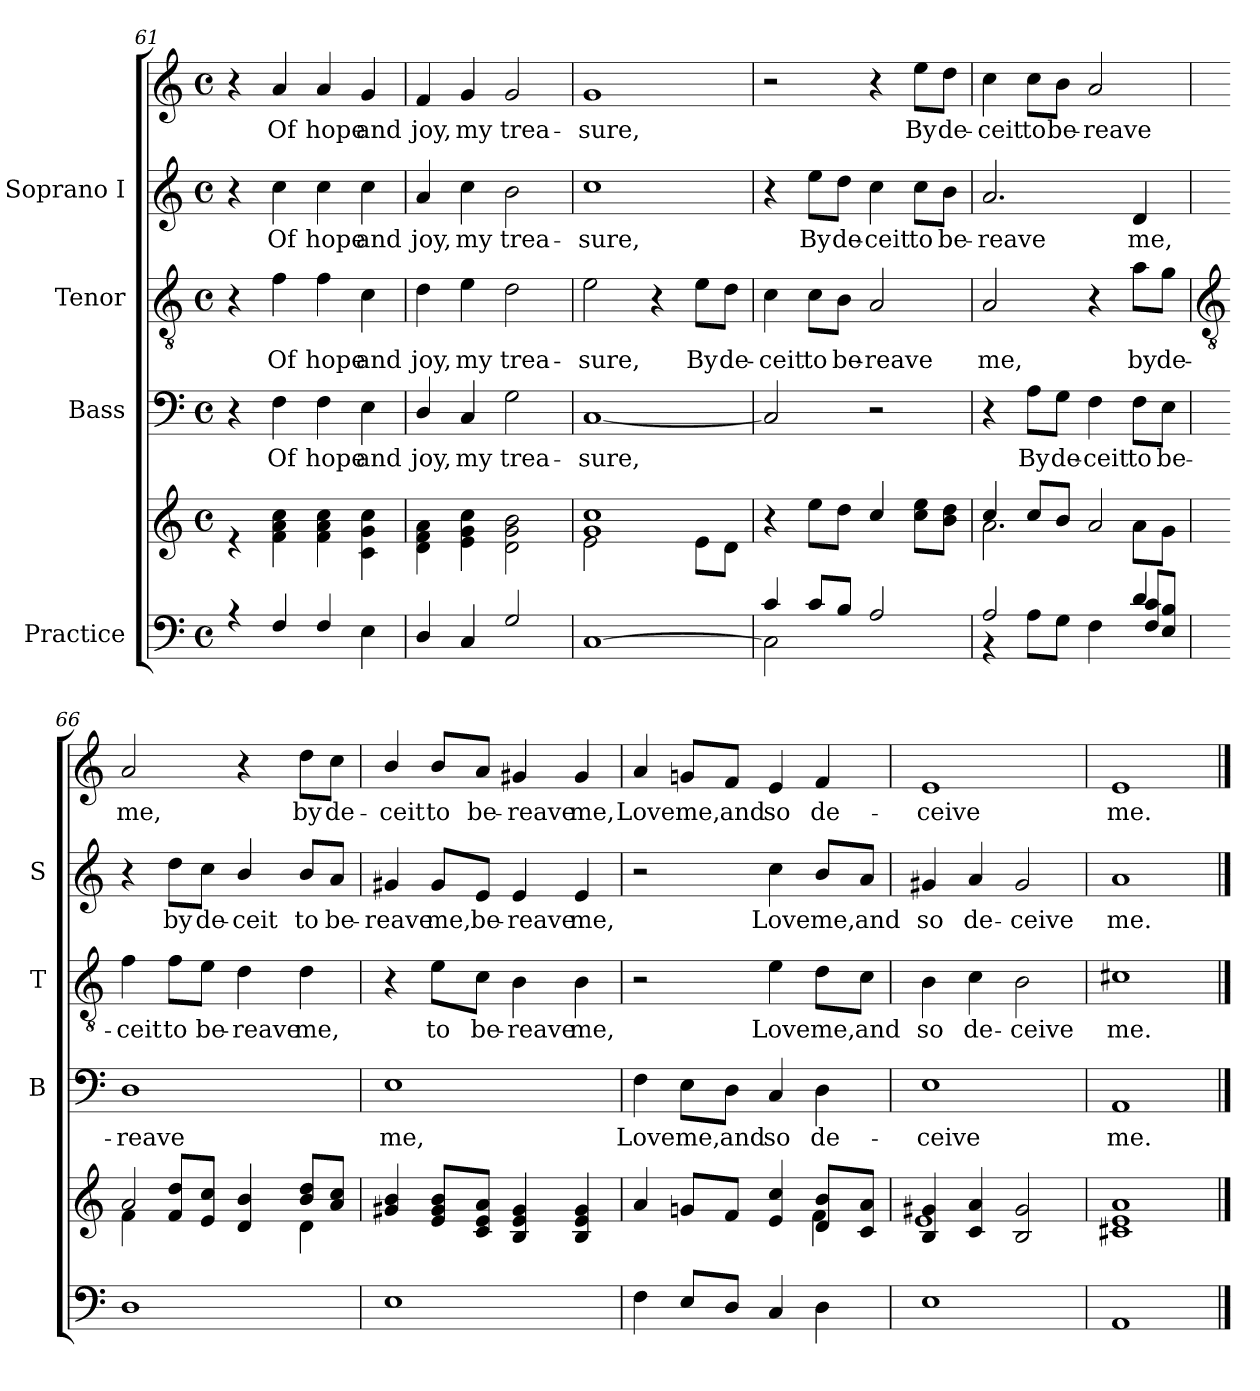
**kern	**kern	**kern	**text	**kern	**text	**kern	**text	**kern	**text
*part4	*part4	*part3	*part3	*part2	*part2	*part1	*part1	*part1	*part1
*staff6	*staff5	*staff4	*staff4	*staff3	*staff3	*staff2	*staff2	*staff1	*staff1
*I"Practice	*	*I"Bass	*	*I"Tenor	*	*I"Soprano I	*	*	*
*	*	*I'B	*	*I'T	*	*I'S	*	*	*
*clefF4	*clefG2	*clefF4	*	*clefGv2	*	*clefG2	*	*clefG2	*
*k[]	*k[]	*k[]	*	*k[]	*	*k[]	*	*k[]	*
*C:	*C:	*C:	*	*C:	*	*C:	*	*C:	*
*M4/4	*M4/4	*M4/4	*	*M4/4	*	*M4/4	*	*M4/4	*
*met(c)	*met(c)	*met(c)	*	*met(c)	*	*met(c)	*	*met(c)	*
=61	=61	=61	=61	=61	=61	=61	=61	=61	=61
*^	*^	*	*	*	*	*	*	*	*
4r	1ryy	1ryy	4r	4r	.	4r	.	4r	.	4r	.
!	!	!	!	!	!LO:LY:b	!	!LO:LY:b	!	!LO:LY:b	!	!LO:LY:b
4F	.	.	4f\ 4a\ 4cc\	4F	Of	4f	Of	4cc\	Of	4a	Of
!	!	!	!	!	!LO:LY:b	!	!LO:LY:b	!	!LO:LY:b	!	!LO:LY:b
4F	.	.	4f\ 4a\ 4cc\	4F	hope	4f	hope	4cc\	hope	4a	hope
!	!	!	!	!	!LO:LY:b	!	!LO:LY:b	!	!LO:LY:b	!	!LO:LY:b
4E\	.	.	4c 4g 4cc	4E\	and	4c	and	4cc\	and	4g	and
=62	=62	=62	=62	=62	=62	=62	=62	=62	=62	=62	=62
!	!	!	!	!	!LO:LY:b	!	!LO:LY:b	!	!LO:LY:b	!	!LO:LY:b
4D/	1ryy	1ryy	4d 4f 4a	4D/	joy,	4d	joy,	4a	-joy,	4f	joy,
!	!	!	!	!	!LO:LY:b	!	!LO:LY:b	!	!LO:LY:b	!	!LO:LY:b
4C	.	.	4e 4g 4cc	4C	my	4e	my	4cc\	my	4g	my
!	!	!	!	!	!LO:LY:b	!	!LO:LY:b	!	!LO:LY:b	!	!LO:LY:b
2G	.	.	2d 2g 2b	2G	trea-	2d	trea-	2b	trea-	2g	trea-
=63	=63	=63	=63	=63	=63	=63	=63	=63	=63	=63	=63
*	*	*	*^	*	*	*	*	*	*	*	*
!	!	!	!	!	!	!LO:LY:b	!	!LO:LY:b	!	!LO:LY:b	!	!LO:LY:b
2ryy	[1C\	1ryy	1g 1cc	2e\	[1C	-sure,	2e	-sure,	1cc	sure,	1g	-sure,
4ryy	.	.	.	4ryy	.	.	4r	.	.	.	.	.
!	!	!	!	!	!	!	!	!LO:LY:b	!	!	!	!
4ryy	.	.	.	8e\L	.	.	8e\L	By	.	.	.	.
!	!	!	!	!	!	!	!	!LO:LY:b	!	!	!	!
.	.	.	.	8d\J	.	.	8d\J	de-	.	.	.	.
=64	=64	=64	=64	=64	=64	=64	=64	=64	=64	=64	=64	=64
!	!	!	!	!	!	!	!	!LO:LY:b	!	!	!	!
*	*	*	*v	*v	*	*	*	*	*	*	*	*
4c/	2C\]	2ryy	4r	2C]	.	4c\	-ceit	4r	.	2r	.
!	!	!	!	!	!	!	!LO:LY:b	!	!LO:LY:b	!	!
8c/L	.	.	8eeL	.	.	8c\L	to	8ee\L	-By	.	.
!	!	!	!	!	!	!	!LO:LY:b	!	!LO:LY:b	!	!
8B/J	.	.	8ddJ	.	.	8B\J	be-	8dd\J	de-	.	.
!	!	!	!	!	!	!	!LO:LY:b	!	!LO:LY:b	!	!
2A/	2ryy	4ryy	4cc/	2r	.	2A	-reave	4cc\	-ceit	4r	.
!	!	!	!	!	!	!	!	!	!LO:LY:b	!	!LO:LY:b
.	.	4ryy	8cc\ 8ee\L	.	.	.	.	8cc\L	to	8ee\L	By
!	!	!	!	!	!	!	!	!	!LO:LY:b	!	!LO:LY:b
.	.	.	8b\ 8dd\J	.	.	.	.	8b\J	be-	8dd\J	de-
=65	=65	=65	=65	=65	=65	=65	=65	=65	=65	=65	=65
!	!	!	!	!	!	!	!LO:LY:b	!	!LO:LY:b	!	!LO:LY:b
2A/	4r	4cc/	2.a\	4r	.	2A	me,	2.a	reave	4cc\	-ceit
!	!	!	!	!	!LO:LY:b	!	!	!	!	!	!LO:LY:b
.	8A\L	8cc/L	.	8A\L	By	.	.	.	.	8cc\L	to
!	!	!	!	!	!LO:LY:b	!	!	!	!	!	!LO:LY:b
.	8G\J	8b/J	.	8G\J	de-	.	.	.	.	8b\J	be-
!	!	!	!	!	!LO:LY:b	!	!	!	!	!	!LO:LY:b
4ryy	4F\	2a	.	4F	-ceit	4r	.	.	.	2a	-reave
!	!	!	!	!	!LO:LY:b	!	!LO:LY:b	!	!LO:LY:b	!	!
4d/	8F\ 8c\L	.	8a\L	8F\L	to	8a\L	by	4d	me,	.	.
!	!	!	!	!	!LO:LY:b	!	!LO:LY:b	!	!	!	!
.	8E/ 8B/J	.	8g\J	8E\J	be-	8g\J	de-	.	.	.	.
*v	*v	*	*	*	*	*	*	*	*	*	*
!!LO:LB:g=z
=66	=66	=66	=66	=66	=66	=66	=66	=66	=66	=66
*	*	*	*	*	*clefGv2	*	*	*	*	*
*^	*	*	*	*	*	*	*	*	*	*
!	!	!	!	!	!LO:LY:b	!	!LO:LY:b	!	!	!	!LO:LY:b
*v	*v	*	*	*	*	*	*	*	*	*	*
1D	2a/	4f\	1D	-reave	4f	-ceit	4r	.	2a	me,
!	!	!	!	!	!	!LO:LY:b	!	!LO:LY:b	!	!
.	.	8f\ 8dd\L	.	.	8f\L	to	8dd\L	-by	.	.
!	!	!	!	!	!	!LO:LY:b	!	!LO:LY:b	!	!
.	.	8e/ 8cc/J	.	.	8e\J	be-	8cc\J	de-	.	.
!	!	!	!	!	!	!LO:LY:b	!	!LO:LY:b	!	!
.	4d/ 4b/	4ryy	.	.	4d	-reave	4b/	-ceit	4r	.
!	!	!	!	!	!	!LO:LY:b	!	!LO:LY:b	!	!LO:LY:b
.	8b/ 8dd/L	4d\	.	.	4d	me,	8b/L	to	8dd\L	by
!	!	!	!	!	!	!	!	!LO:LY:b	!	!LO:LY:b
.	8a/ 8cc/J	.	.	.	.	.	8a/J	be-	8cc\J	de-
=67	=67	=67	=67	=67	=67	=67	=67	=67	=67	=67
!	!	!	!	!LO:LY:b	!	!	!	!LO:LY:b	!	!LO:LY:b
1E	4g#X/ 4b/	1ryy	1E	me,	4r	.	4g#X	reave	4b/	-ceit
!	!	!	!	!	!	!LO:LY:b	!	!LO:LY:b	!	!LO:LY:b
.	8e/ 8g#/ 8b/L	.	.	.	8e\L	to	8g#/L	me,	8b/L	to
!	!	!	!	!	!	!LO:LY:b	!	!LO:LY:b	!	!LO:LY:b
.	8c/ 8e/ 8a/J	.	.	.	8c\J	be-	8e/J	be-	8a/J	be-
!	!	!	!	!	!	!LO:LY:b	!	!LO:LY:b	!	!LO:LY:b
.	4B/ 4e/ 4g#/	.	.	.	4B	-reave	4e	-reave	4g#X	-reave
!	!	!	!	!	!	!LO:LY:b	!	!LO:LY:b	!	!LO:LY:b
.	4B/ 4e/ 4g#/	.	.	.	4B	me,	4e	me,	4g#	me,
=68	=68	=68	=68	=68	=68	=68	=68	=68	=68	=68
!	!	!	!	!LO:LY:b	!	!	!	!	!	!LO:LY:b
4F	4a/	2ryy	4F	Love	2r	.	2r	.	4a	Love
!	!	!	!	!LO:LY:b	!	!	!	!	!	!LO:LY:b
8E/L	8gnL	.	8E\L	me,	.	.	.	.	8gn/L	me,
!	!	!	!	!LO:LY:b	!	!	!	!	!	!LO:LY:b
8DJ	8fJ	.	8D\J	and	.	.	.	.	8f/J	and
!	!	!	!	!LO:LY:b	!	!LO:LY:b	!	!LO:LY:b	!	!LO:LY:b
4C	4e/ 4cc/	4ryy	4C	so	4e	Love	4cc\	-Love	4e	so
!	!	!	!	!LO:LY:b	!	!LO:LY:b	!	!LO:LY:b	!	!LO:LY:b
4D	8d/ 8b/L	4f\	4D	de-	8d\L	me,	8b/L	me,	4f	de-
!	!	!	!	!	!	!LO:LY:b	!	!LO:LY:b	!	!
.	8c/ 8a/J	.	.	.	8c\J	and	8a/J	and	.	.
=69	=69	=69	=69	=69	=69	=69	=69	=69	=69	=69
!	!	!	!	!LO:LY:b	!	!LO:LY:b	!	!LO:LY:b	!	!LO:LY:b
1E	4B/ 4g#X/	1e\	1E	-ceive	4B	so	4g#X	so	1e	ceive
!	!	!	!	!	!	!LO:LY:b	!	!LO:LY:b	!	!
.	4c/ 4a/	.	.	.	4c\	de-	4a	de-	.	.
!	!	!	!	!	!	!LO:LY:b	!	!LO:LY:b	!	!
.	2B/ 2g#/	.	.	.	2B	-ceive	2g#	-ceive	.	.
=70	=70	=70	=70	=70	=70	=70	=70	=70	=70	=70
!	!	!	!	!LO:LY:b	!	!LO:LY:b	!	!LO:LY:b	!	!LO:LY:b
1AA	1c#X/ 1e/ 1a/	1ryy	1AA	me.	1c#X	me.	1a	me.	1e	me.
*	*v	*v	*	*	*	*	*	*	*	*
==	==	==	==	==	==	==	==	==	==
*-	*-	*-	*-	*-	*-	*-	*-	*-	*-
